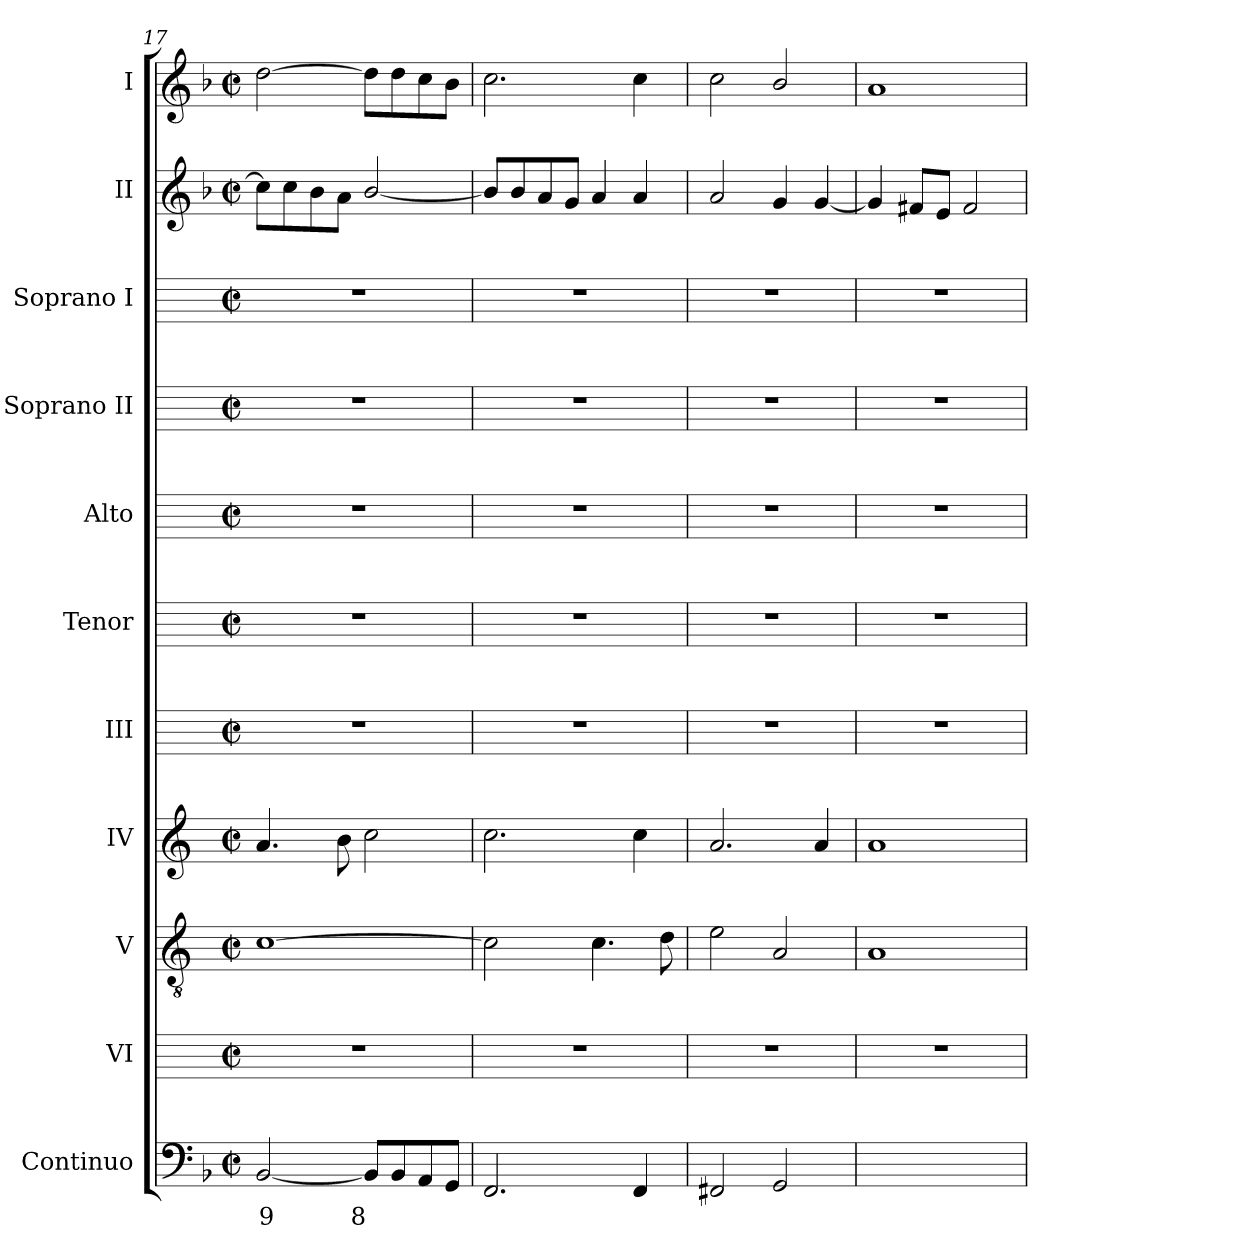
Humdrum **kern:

**kern	**text	**kern	**kern	**kern	**kern	**kern	**kern	**kern	**kern	**kern	**kern
*part11	*part11	*part10	*part9	*part8	*part7	*part6	*part5	*part4	*part3	*part2	*part1
*staff11	*staff11	*staff10	*staff9	*staff8	*staff7	*staff6	*staff5	*staff4	*staff3	*staff2	*staff1
*I"Continuo	*	*I"VI	*I"V	*I"IV	*I"III	*I"Tenor	*I"Alto	*I"Soprano II	*I"Soprano I	*I"II	*I"I
*	*	*	*	*	*	*I'T	*I'A	*I'S II	*I'S I	*I'II	*I'I
*clefF4	*	*	*clefGv2	*clefG2	*	*	*	*	*	*clefG2	*clefG2
*	*	*ITrd4c7	*ITrd4c7	*ITrd4c7	*ITrd4c7	*	*	*	*	*	*
*k[b-]	*	*	*k[b-]	*k[b-]	*	*	*	*	*	*k[b-]	*k[b-]
*F:	*	*	*F:	*F:	*	*	*	*	*	*F:	*F:
*M2/2	*	*M2/2	*M2/2	*M2/2	*M2/2	*M2/2	*M2/2	*M2/2	*M2/2	*M2/2	*M2/2
*met(c|)	*	*met(c|)	*met(c|)	*met(c|)	*met(c|)	*met(c|)	*met(c|)	*met(c|)	*met(c|)	*met(c|)	*met(c|)
=17	=17	=17	=17	=17	=17	=17	=17	=17	=17	=17	=17
!	!LO:LY:b	!	!	!	!	!	!	!	!	!	!
[2BB-	9	1r	[1F	4.d	1r	1r	1r	1r	1r	8ccL]	[2dd
.	.	.	.	.	.	.	.	.	.	8cc	.
.	.	.	.	.	.	.	.	.	.	8b-	.
.	.	.	.	8e	.	.	.	.	.	8aJ	.
!	!LO:LY:b	!	!	!	!	!	!	!	!	!	!
8BB-L]	8	.	.	2f	.	.	.	.	.	[2b-/	8ddL]
8BB-	.	.	.	.	.	.	.	.	.	.	8dd
8AA	.	.	.	.	.	.	.	.	.	.	8cc
8GGJ	.	.	.	.	.	.	.	.	.	.	8b-J
=18	=18	=18	=18	=18	=18	=18	=18	=18	=18	=18	=18
2.FF	.	1r	2F]	2.f	1r	1r	1r	1r	1r	8b-L]	2.cc
.	.	.	.	.	.	.	.	.	.	8b-	.
.	.	.	.	.	.	.	.	.	.	8a	.
.	.	.	.	.	.	.	.	.	.	8gJ	.
.	.	.	4.F	.	.	.	.	.	.	4a	.
4FF	.	.	.	4f	.	.	.	.	.	4a	4cc
.	.	.	8G	.	.	.	.	.	.	.	.
=19	=19	=19	=19	=19	=19	=19	=19	=19	=19	=19	=19
2FF#X	.	1r	2A	2.d	1r	1r	1r	1r	1r	2a	2cc
2GG	.	.	2D	.	.	.	.	.	.	4g	2b-/
.	.	.	.	4d	.	.	.	.	.	[4g	.
=20	=20	=20	=20	=20	=20	=20	=20	=20	=20	=20	=20
!	!LO:LY:b	!	!	!	!	!	!	!	!	!	!
[2D/yy	4	1r	1D	1d	1r	1r	1r	1r	1r	4g]	1a
.	.	.	.	.	.	.	.	.	.	8f#XL	.
.	.	.	.	.	.	.	.	.	.	8eJ	.
2D/yy]	.	.	.	.	.	.	.	.	.	2f#	.
=	=	=	=	=	=	=	=	=	=	=	=
*-	*-	*-	*-	*-	*-	*-	*-	*-	*-	*-	*-
